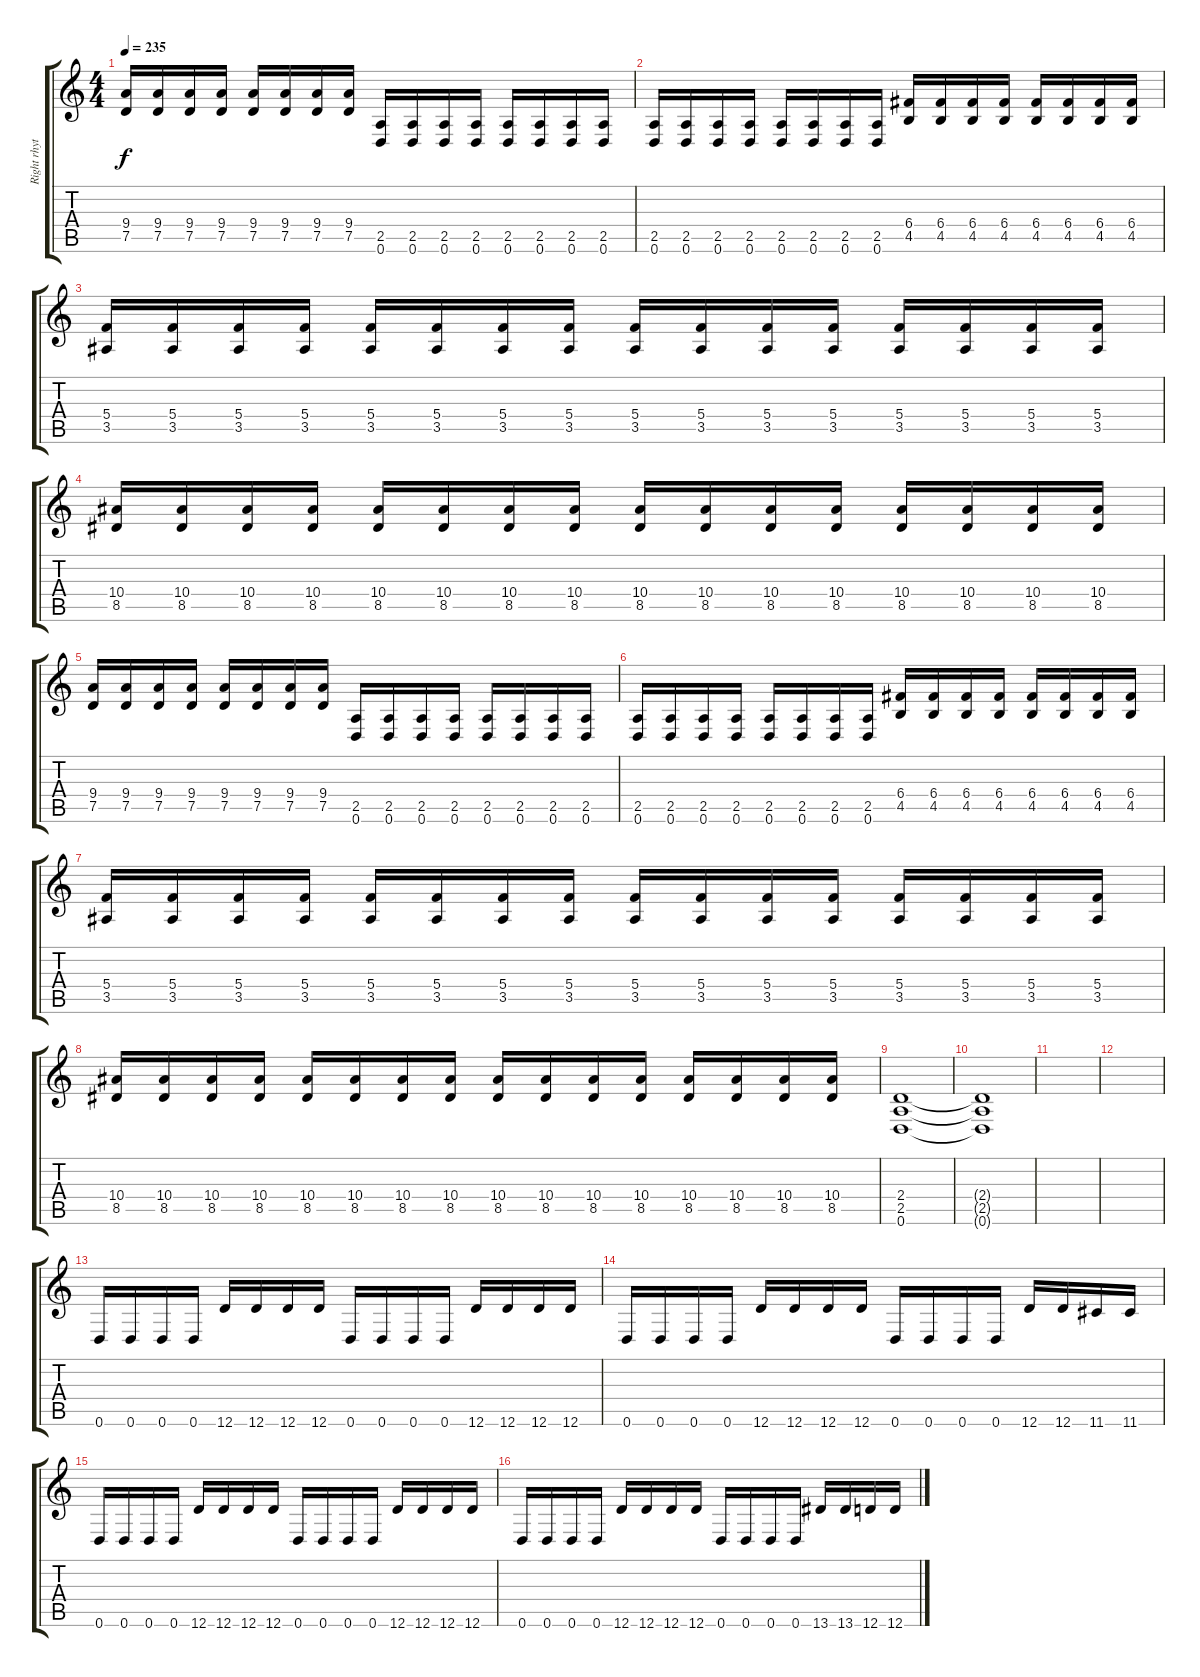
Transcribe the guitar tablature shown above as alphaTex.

\track ("Right rhythm" "Right rhyt") {instrument overdrivenguitar}
\staff {score tabs}
\tuning (D4 A3 F3 C3 G2 D2) {hide}
\ts (4 4)
\tempo 235
\clef g2
\ks c
(9.4 7.5).16{dy f} (9.4 7.5).16 (9.4 7.5).16 (9.4 7.5).16 (9.4 7.5).16 (9.4 7.5).16 (9.4 7.5).16 (9.4 7.5).16 (2.5 0.6).16 (2.5 0.6).16 (2.5 0.6).16 (2.5 0.6).16 (2.5 0.6).16 (2.5 0.6).16 (2.5 0.6).16 (2.5 0.6).16 |
(2.5 0.6).16 (2.5 0.6).16 (2.5 0.6).16 (2.5 0.6).16 (2.5 0.6).16 (2.5 0.6).16 (2.5 0.6).16 (2.5 0.6).16 (6.4 4.5).16 (6.4 4.5).16 (6.4 4.5).16 (6.4 4.5).16 (6.4 4.5).16 (6.4 4.5).16 (6.4 4.5).16 (6.4 4.5).16 |
(5.4 3.5).16 (5.4 3.5).16 (5.4 3.5).16 (5.4 3.5).16 (5.4 3.5).16 (5.4 3.5).16 (5.4 3.5).16 (5.4 3.5).16 (5.4 3.5).16 (5.4 3.5).16 (5.4 3.5).16 (5.4 3.5).16 (5.4 3.5).16 (5.4 3.5).16 (5.4 3.5).16 (5.4 3.5).16 |
(10.4 8.5).16 (10.4 8.5).16 (10.4 8.5).16 (10.4 8.5).16 (10.4 8.5).16 (10.4 8.5).16 (10.4 8.5).16 (10.4 8.5).16 (10.4 8.5).16 (10.4 8.5).16 (10.4 8.5).16 (10.4 8.5).16 (10.4 8.5).16 (10.4 8.5).16 (10.4 8.5).16 (10.4 8.5).16 |
(9.4 7.5).16 (9.4 7.5).16 (9.4 7.5).16 (9.4 7.5).16 (9.4 7.5).16 (9.4 7.5).16 (9.4 7.5).16 (9.4 7.5).16 (2.5 0.6).16 (2.5 0.6).16 (2.5 0.6).16 (2.5 0.6).16 (2.5 0.6).16 (2.5 0.6).16 (2.5 0.6).16 (2.5 0.6).16 |
(2.5 0.6).16 (2.5 0.6).16 (2.5 0.6).16 (2.5 0.6).16 (2.5 0.6).16 (2.5 0.6).16 (2.5 0.6).16 (2.5 0.6).16 (6.4 4.5).16 (6.4 4.5).16 (6.4 4.5).16 (6.4 4.5).16 (6.4 4.5).16 (6.4 4.5).16 (6.4 4.5).16 (6.4 4.5).16 |
(5.4 3.5).16 (5.4 3.5).16 (5.4 3.5).16 (5.4 3.5).16 (5.4 3.5).16 (5.4 3.5).16 (5.4 3.5).16 (5.4 3.5).16 (5.4 3.5).16 (5.4 3.5).16 (5.4 3.5).16 (5.4 3.5).16 (5.4 3.5).16 (5.4 3.5).16 (5.4 3.5).16 (5.4 3.5).16 |
(10.4 8.5).16 (10.4 8.5).16 (10.4 8.5).16 (10.4 8.5).16 (10.4 8.5).16 (10.4 8.5).16 (10.4 8.5).16 (10.4 8.5).16 (10.4 8.5).16 (10.4 8.5).16 (10.4 8.5).16 (10.4 8.5).16 (10.4 8.5).16 (10.4 8.5).16 (10.4 8.5).16 (10.4 8.5).16 |
(2.4 2.5 0.6).1 |
(2.4{t} 2.5{t} 0.6{t}).1 |
|
|
0.6.16 0.6.16 0.6.16 0.6.16 12.6.16 12.6.16 12.6.16 12.6.16 0.6.16 0.6.16 0.6.16 0.6.16 12.6.16 12.6.16 12.6.16 12.6.16 |
0.6.16 0.6.16 0.6.16 0.6.16 12.6.16 12.6.16 12.6.16 12.6.16 0.6.16 0.6.16 0.6.16 0.6.16 12.6.16 12.6.16 11.6.16 11.6.16 |
0.6.16 0.6.16 0.6.16 0.6.16 12.6.16 12.6.16 12.6.16 12.6.16 0.6.16 0.6.16 0.6.16 0.6.16 12.6.16 12.6.16 12.6.16 12.6.16 |
0.6.16 0.6.16 0.6.16 0.6.16 12.6.16 12.6.16 12.6.16 12.6.16 0.6.16 0.6.16 0.6.16 0.6.16 13.6.16 13.6.16 12.6.16 12.6.16
